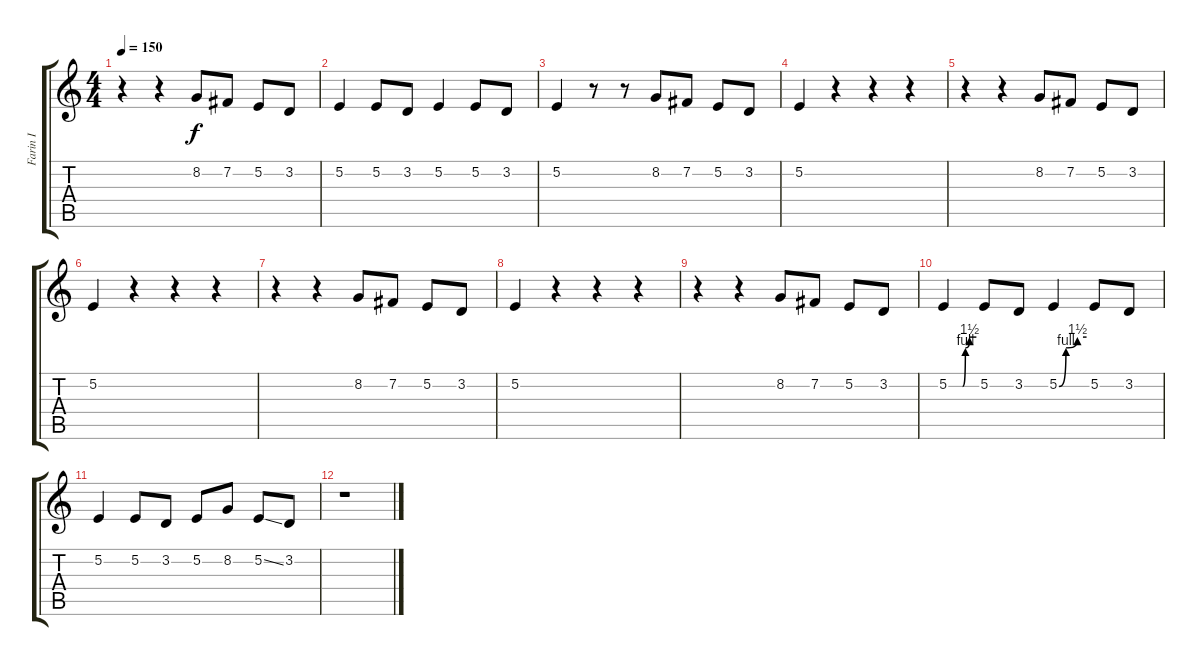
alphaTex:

\track ("Farin I" "Farin I") {instrument tenorsax}
\staff {score tabs}
\tuning (E4 B3 G3 D3 A2 E2) {hide}
\ts (4 4)
\tempo 150
\clef g2
\ks c
r.4{dy f} r.4 8.2.8 7.2.8 5.2.8 3.2.8 |
5.2.4 5.2.8 3.2.8 5.2.4 5.2.8 3.2.8 |
5.2.4 r.8 r.8 8.2.8 7.2.8 5.2.8 3.2.8 |
5.2.4 r.4 r.4 r.4 |
r.4 r.4 8.2.8 7.2.8 5.2.8 3.2.8 |
5.2.4 r.4 r.4 r.4 |
r.4 r.4 8.2.8 7.2.8 5.2.8 3.2.8 |
5.2.4 r.4 r.4 r.4 |
r.4 r.4 8.2.8 7.2.8 5.2.8 3.2.8 |
5.2{be (custom 0 0 30 0 36 4 45 6 60 6)}.4 5.2.8 3.2.8 5.2{be (custom 0 0 15 4 40 6 60 6)}.4 5.2.8 3.2.8 |
5.2.4 5.2.8 3.2.8 5.2.8 8.2.8 5.2{ss}.8 3.2.8 |
r.1
